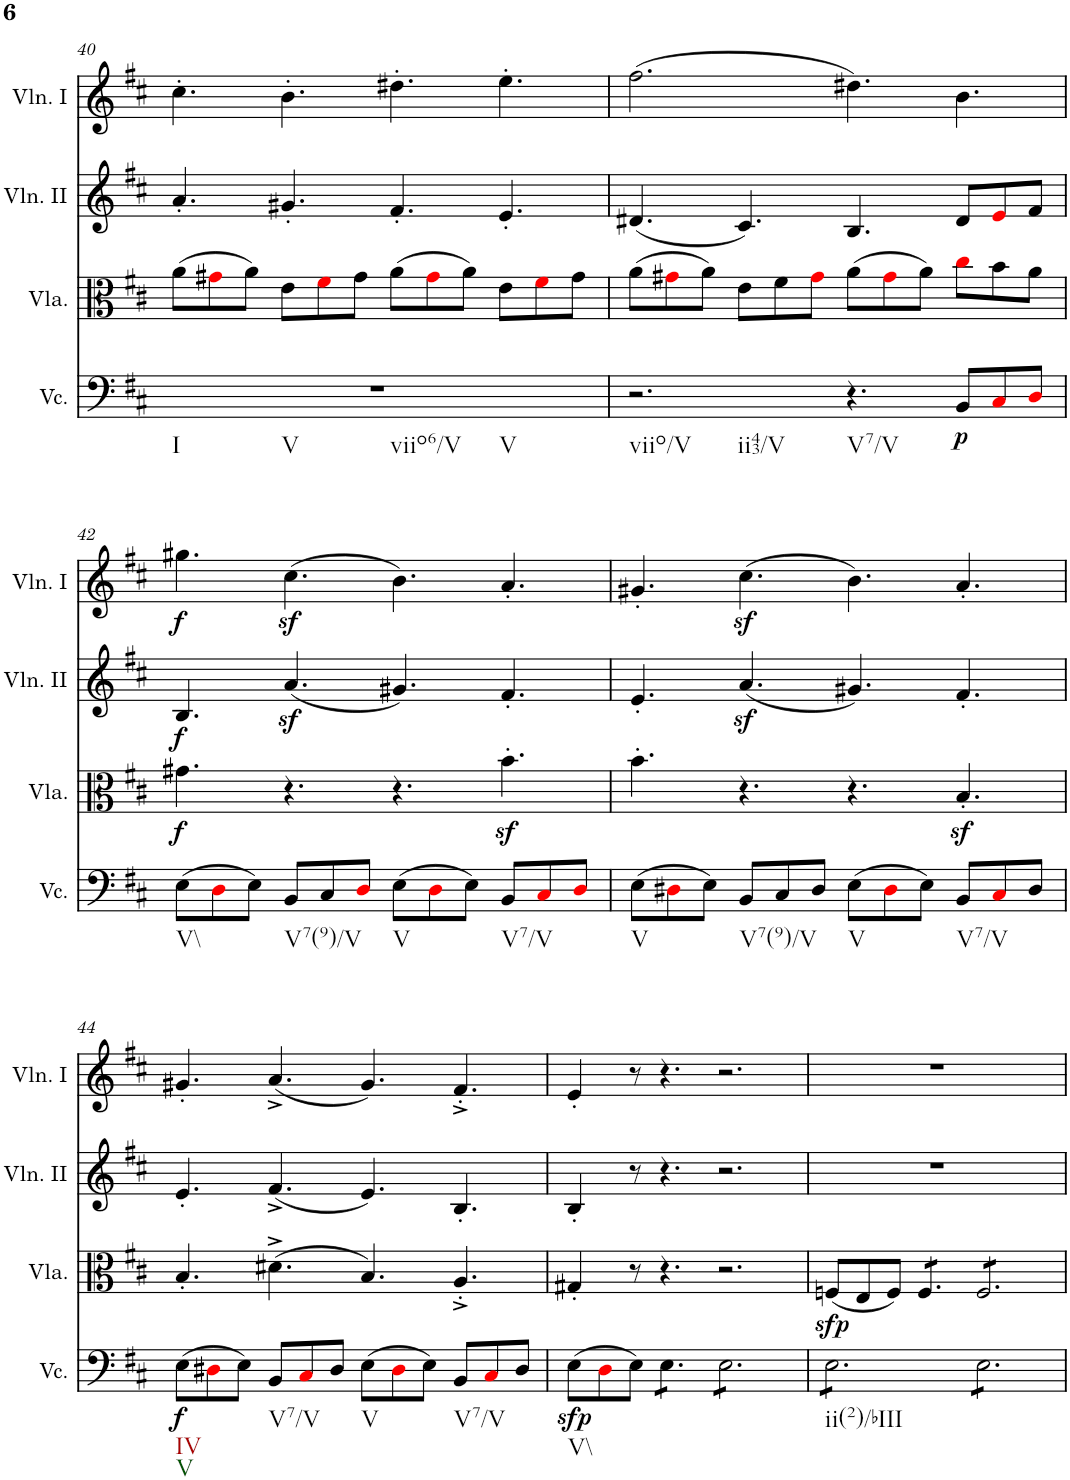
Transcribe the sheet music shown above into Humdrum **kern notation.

**kern	**dynam	**kern	**dynam	**kern	**dynam	**kern	**dynam
*part4	*part4	*part3	*part3	*part2	*part2	*part1	*part1
*staff4	*staff4	*staff3	*staff3	*staff2	*staff2	*staff1	*staff1
*I"Violoncello	*	*I"Viola	*	*I"Violino II	*	*I"Violino I	*
*I'Vc.	*	*I'Vla.	*	*I'Vln. II	*	*I'Vln. I	*
!!LO:PB:g=z
*clefF4	*	*clefC3	*	*clefG2	*	*clefG2	*
*k[f#c#]	*	*k[f#c#]	*	*k[f#c#]	*	*k[f#c#]	*
*M12/8	*	*M12/8	*	*M12/8	*	*M12/8	*
=40	=40	=40	=40	=40	=40	=40	=40
!LO:TX:b:t=I	!	!	!	!	!	!	!
!LO:TX:b:t=V	!	!	!	!	!	!	!
!LO:TX:b:t=viio6/V	!	!	!	!	!	!	!
!LO:TX:b:t=V	!	!	!	!	!	!	!
1.r	.	(8a\L	.	4.a'/	.	4.cc#'\	.
.	.	8g#Xi\	.	.	.	.	.
.	.	8a\J)	.	.	.	.	.
.	.	8e\L	.	4.g#X'/	.	4.b'\	.
.	.	8f#i\	.	.	.	.	.
.	.	8g#\J	.	.	.	.	.
.	.	(8a\L	.	4.f#'/	.	4.dd#X'\	.
.	.	8g#i\	.	.	.	.	.
.	.	8a\J)	.	.	.	.	.
.	.	8e\L	.	4.e'/	.	4.ee'\	.
.	.	8f#i\	.	.	.	.	.
.	.	8g#\J	.	.	.	.	.
=41	=41	=41	=41	=41	=41	=41	=41
!LO:TX:b:t=viio/V	!	!	!	!	!	!	!
!LO:TX:b:t=ii43/V	!	!	!	!	!	!	!
2.r	.	(8a\L	.	(4.d#X/	.	(2.ff#\	.
.	.	8g#Xi\	.	.	.	.	.
.	.	8a\J)	.	.	.	.	.
.	.	8e\L	.	4.c#/)	.	.	.
.	.	8f#\	.	.	.	.	.
.	.	8g#i\J	.	.	.	.	.
!LO:TX:b:t=V7/V	!	!	!	!	!	!	!
4.r	.	(8a\L	.	4.B/	.	4.dd#X\)	.
.	.	8g#i\	.	.	.	.	.
.	.	8a\J)	.	.	.	.	.
!	!LO:DY:b	!	!	!	!	!	!
8BB/L	p	8cc#i\L	.	8d#/L	.	4.b\	.
8C#i/	.	8b\	.	8ei/	.	.	.
8Di/J	.	8a\J	.	8f#/J	.	.	.
!!LO:LB:g=z
=42	=42	=42	=42	=42	=42	=42	=42
!LO:TX:b:t=V\\	!	!	!	!	!	!	!
!	!	!	!LO:DY:b	!	!LO:DY:b	!	!LO:DY:b
(8E\L	.	4.g#X\	f	4.B/	f	4.gg#X\	f
8Di\	.	.	.	.	.	.	.
8E\J)	.	.	.	.	.	.	.
!LO:TX:b:t=V7(9)/V	!	!	!	!	!	!	!
8BB/L	.	4.r	.	(4.az</	.	(4.cc#z<\	.
8C#/	.	.	.	.	.	.	.
8Di/J	.	.	.	.	.	.	.
!LO:TX:b:t=V	!	!	!	!	!	!	!
(8E\L	.	4.r	.	4.g#X/)	.	4.b\)	.
8Di\	.	.	.	.	.	.	.
8E\J)	.	.	.	.	.	.	.
!LO:TX:b:t=V7/V	!	!	!	!	!	!	!
8BB/L	.	4.bz<'\	.	4.f#'/	.	4.a'/	.
8C#i/	.	.	.	.	.	.	.
8Di/J	.	.	.	.	.	.	.
=43	=43	=43	=43	=43	=43	=43	=43
!LO:TX:b:t=V	!	!	!	!	!	!	!
(8E\L	.	4.b'\	.	4.e'/	.	4.g#X'/	.
8D#Xi\	.	.	.	.	.	.	.
8E\J)	.	.	.	.	.	.	.
!LO:TX:b:t=V7(9)/V	!	!	!	!	!	!	!
8BB/L	.	4.r	.	(4.az</	.	(4.cc#z<\	.
8C#/	.	.	.	.	.	.	.
8D#/J	.	.	.	.	.	.	.
!LO:TX:b:t=V	!	!	!	!	!	!	!
(8E\L	.	4.r	.	4.g#X/)	.	4.b\)	.
8D#i\	.	.	.	.	.	.	.
8E\J)	.	.	.	.	.	.	.
!LO:TX:b:t=V7/V	!	!	!	!	!	!	!
8BB/L	.	4.Bz<'/	.	4.f#'/	.	4.a'/	.
8C#i/	.	.	.	.	.	.	.
8D#/J	.	.	.	.	.	.	.
!!LO:LB:g=z
=44	=44	=44	=44	=44	=44	=44	=44
!LO:TX:b:t=IV	!	!	!	!	!	!	!
!LO:TX:b:t=V	!	!	!	!	!	!	!
!	!LO:DY:b	!	!	!	!	!	!
(8E\L	f	4.B'/	.	4.e'/	.	4.g#X'/	.
8D#Xi\	.	.	.	.	.	.	.
8E\J)	.	.	.	.	.	.	.
!LO:TX:b:t=V7/V	!	!	!	!	!	!	!
8BB/L	.	(4.d#X^\	.	(4.f#^/	.	(4.a^/	.
8C#i/	.	.	.	.	.	.	.
8D#/J	.	.	.	.	.	.	.
!LO:TX:b:t=V	!	!	!	!	!	!	!
(8E\L	.	4.B/)	.	4.e/)	.	4.g#/)	.
8D#i\	.	.	.	.	.	.	.
8E\J)	.	.	.	.	.	.	.
!LO:TX:b:t=V7/V	!	!	!	!	!	!	!
8BB/L	.	4.A'^/	.	4.B'/	.	4.f#'^/	.
8C#i/	.	.	.	.	.	.	.
8D#/J	.	.	.	.	.	.	.
=45	=45	=45	=45	=45	=45	=45	=45
!LO:TX:b:t=V\\	!	!	!	!	!	!	!
!	!LO:DY:b	!	!	!	!	!	!
(8E\L	sfp	4G#X'/	.	4B'/	.	4e'/	.
8Di\	.	.	.	.	.	.	.
8E\J)	.	8r	.	8r	.	8r	.
*tremolo	*	*	*	*	*	*	*
8E\L	.	4.r	.	4.r	.	4.r	.
8E\	.	.	.	.	.	.	.
8E\J	.	.	.	.	.	.	.
8E\L	.	2.r	.	2.r	.	2.r	.
8E\	.	.	.	.	.	.	.
8E\	.	.	.	.	.	.	.
8E\	.	.	.	.	.	.	.
8E\	.	.	.	.	.	.	.
8E\J	.	.	.	.	.	.	.
=46	=46	=46	=46	=46	=46	=46	=46
!LO:TX:b:t=ii(2)/bIII	!	!	!	!	!	!	!
!	!	!	!LO:DY:b	!	!	!	!
8E\L	.	(8Fn/L	sfp	1.r	.	1.r	.
8E\	.	8E/	.	.	.	.	.
8E\	.	8F/J)	.	.	.	.	.
*	*	*tremolo	*	*	*	*	*
8E\	.	8F/L	.	.	.	.	.
8E\	.	8F/	.	.	.	.	.
8E\J	.	8F/J	.	.	.	.	.
8E\L	.	8F/L	.	.	.	.	.
8E\	.	8F/	.	.	.	.	.
8E\	.	8F/	.	.	.	.	.
8E\	.	8F/	.	.	.	.	.
8E\	.	8F/	.	.	.	.	.
8E\J	.	8F/J	.	.	.	.	.
*	*	*Xtremolo	*	*	*	*	*
*Xtremolo	*	*	*	*	*	*	*
=	=	=	=	=	=	=	=
*-	*-	*-	*-	*-	*-	*-	*-
